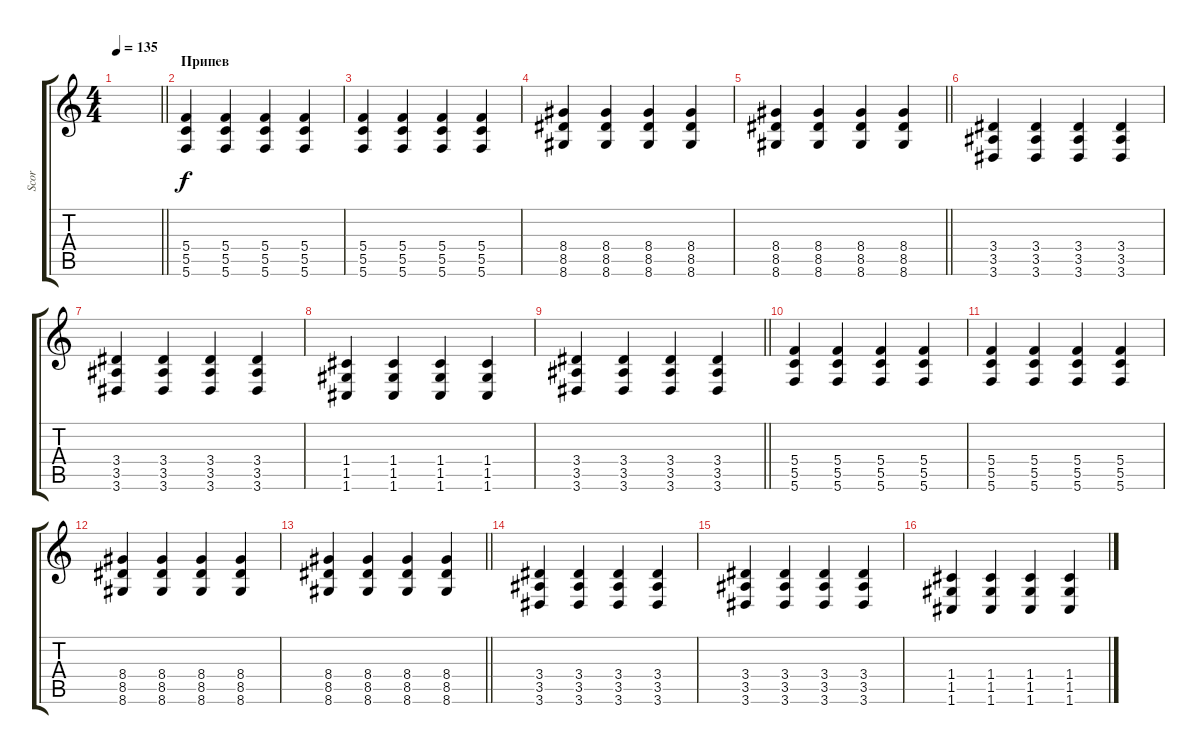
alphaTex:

\track ("Scor" "Scor") {instrument overdrivenguitar}
\staff {score tabs}
\tuning (D4 A3 F3 C3 G2 C2) {hide}
\ts (4 4)
\tempo 135
\clef g2
\barLineRight lightlight
\ks c
|
\section ("" "Припев")
(5.4 5.5 5.6).4 (5.4 5.5 5.6).4 (5.4 5.5 5.6).4 (5.4 5.5 5.6).4 |
(5.4 5.5 5.6).4 (5.4 5.5 5.6).4 (5.4 5.5 5.6).4 (5.4 5.5 5.6).4 |
(8.4 8.5 8.6).4 (8.4 8.5 8.6).4 (8.4 8.5 8.6).4 (8.4 8.5 8.6).4 |
\barLineRight lightlight
(8.4 8.5 8.6).4 (8.4 8.5 8.6).4 (8.4 8.5 8.6).4 (8.4 8.5 8.6).4 |
(3.4 3.5 3.6).4 (3.4 3.5 3.6).4 (3.4 3.5 3.6).4 (3.4 3.5 3.6).4 |
(3.4 3.5 3.6).4 (3.4 3.5 3.6).4 (3.4 3.5 3.6).4 (3.4 3.5 3.6).4 |
(1.4 1.5 1.6).4 (1.4 1.5 1.6).4 (1.4 1.5 1.6).4 (1.4 1.5 1.6).4 |
\barLineRight lightlight
(3.4 3.5 3.6).4 (3.4 3.5 3.6).4 (3.4 3.5 3.6).4 (3.4 3.5 3.6).4 |
(5.4 5.5 5.6).4 (5.4 5.5 5.6).4 (5.4 5.5 5.6).4 (5.4 5.5 5.6).4 |
(5.4 5.5 5.6).4 (5.4 5.5 5.6).4 (5.4 5.5 5.6).4 (5.4 5.5 5.6).4 |
(8.4 8.5 8.6).4 (8.4 8.5 8.6).4 (8.4 8.5 8.6).4 (8.4 8.5 8.6).4 |
\barLineRight lightlight
(8.4 8.5 8.6).4 (8.4 8.5 8.6).4 (8.4 8.5 8.6).4 (8.4 8.5 8.6).4 |
(3.4 3.5 3.6).4 (3.4 3.5 3.6).4 (3.4 3.5 3.6).4 (3.4 3.5 3.6).4 |
(3.4 3.5 3.6).4 (3.4 3.5 3.6).4 (3.4 3.5 3.6).4 (3.4 3.5 3.6).4 |
(1.4 1.5 1.6).4 (1.4 1.5 1.6).4 (1.4 1.5 1.6).4 (1.4 1.5 1.6).4
